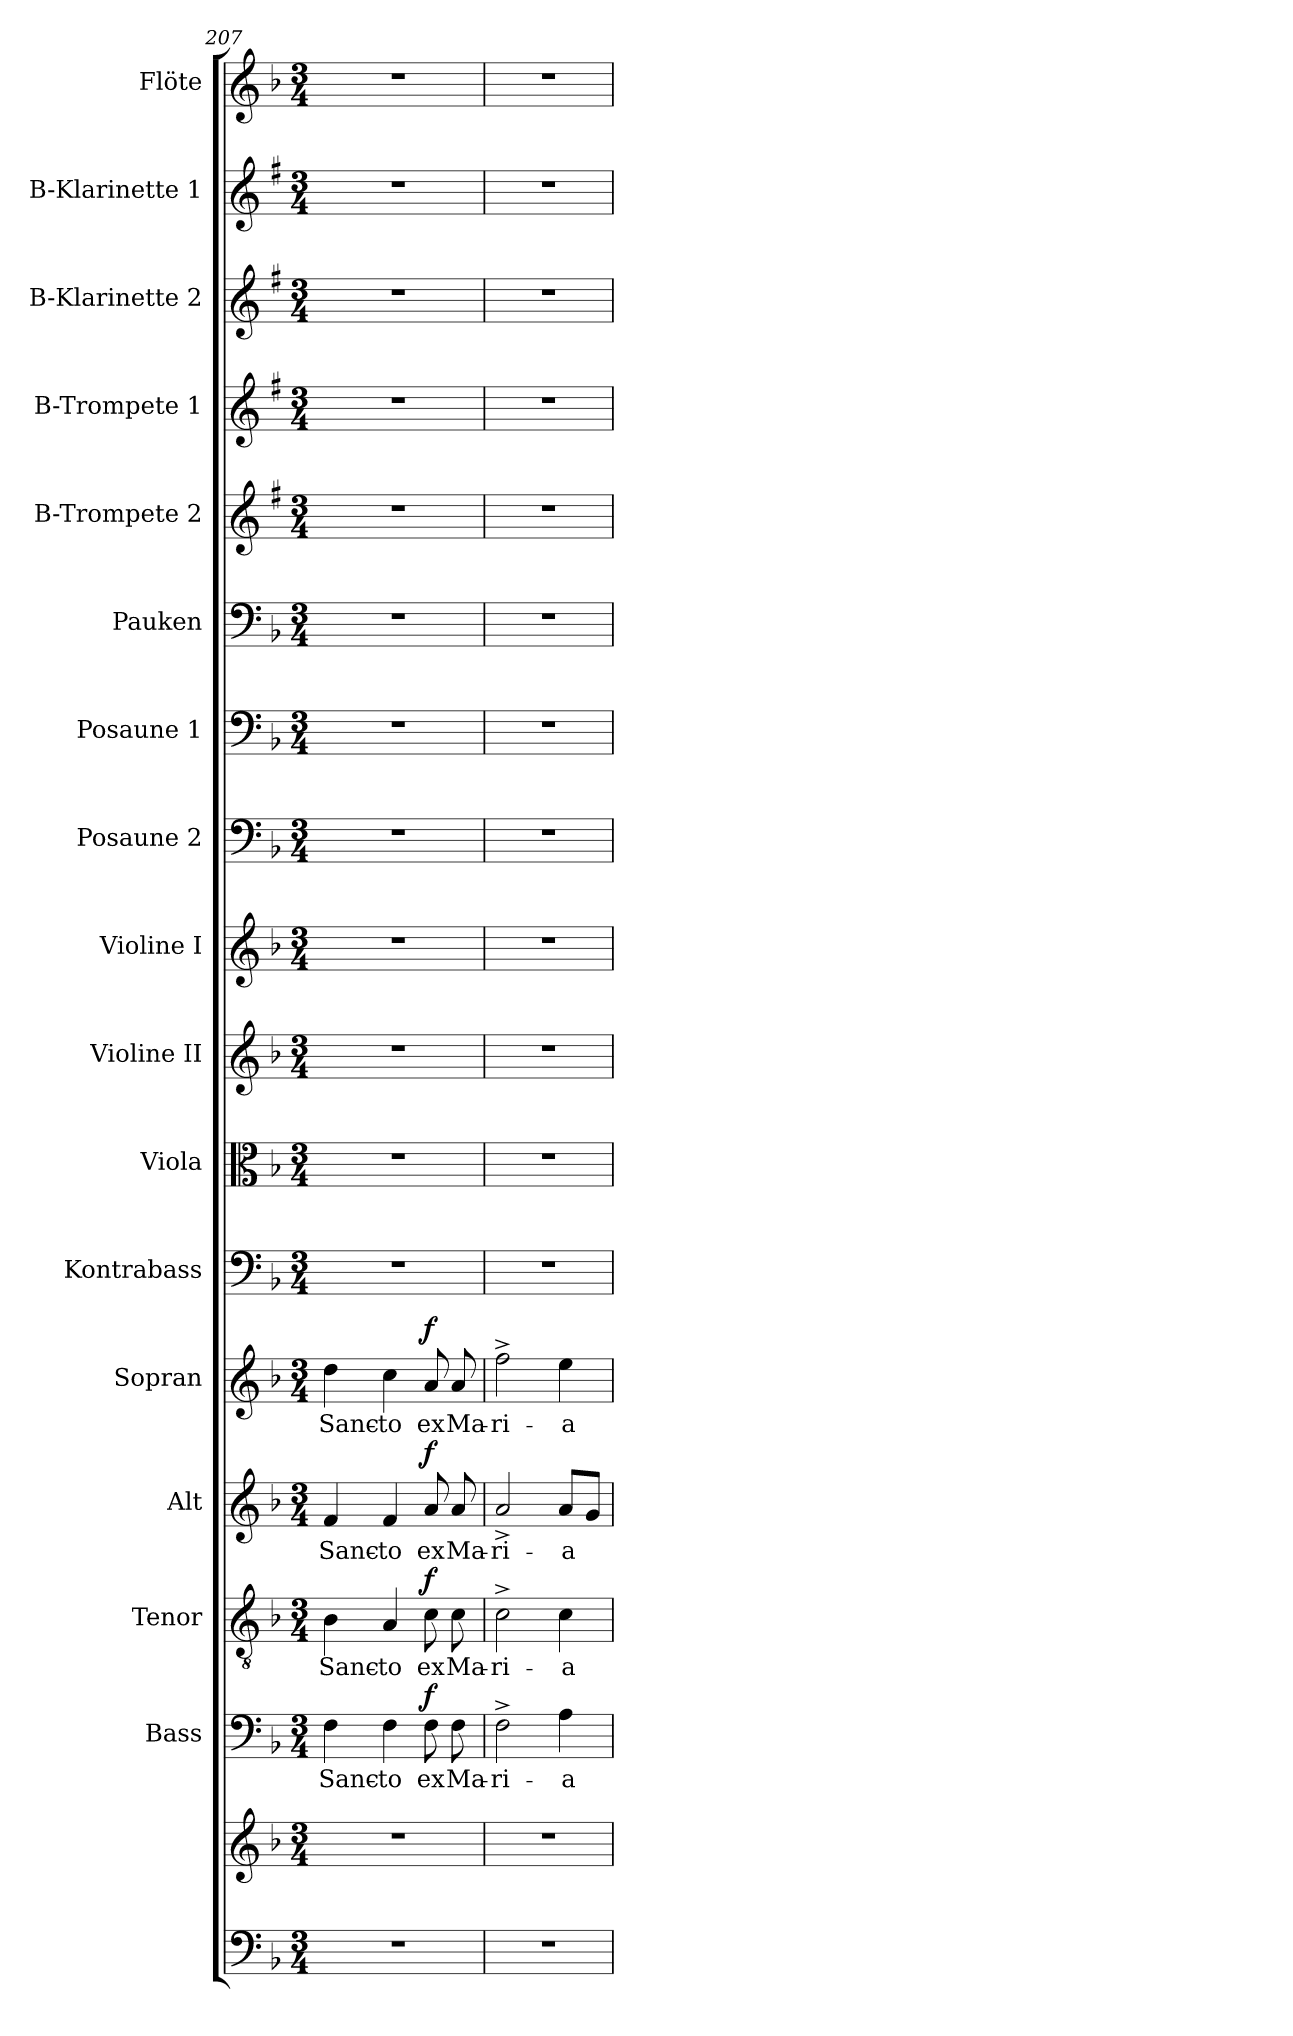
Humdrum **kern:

**kern	**kern	**kern	**text	**dynam	**kern	**text	**dynam	**kern	**text	**dynam	**kern	**text	**dynam	**kern	**kern	**kern	**kern	**kern	**kern	**kern	**kern	**kern	**kern	**kern	**kern
*part17	*part17	*part16	*part16	*part16	*part15	*part15	*part15	*part14	*part14	*part14	*part13	*part13	*part13	*part12	*part11	*part10	*part9	*part8	*part7	*part6	*part5	*part4	*part3	*part2	*part1
*staff18	*staff17	*staff16	*staff16	*staff16	*staff15	*staff15	*staff15	*staff14	*staff14	*staff14	*staff13	*staff13	*staff13	*staff12	*staff11	*staff10	*staff9	*staff8	*staff7	*staff6	*staff5	*staff4	*staff3	*staff2	*staff1
*	*	*I"Bass	*	*	*I"Tenor	*	*	*I"Alt	*	*	*I"Sopran	*	*	*I"Kontrabass	*I"Viola	*I"Violine II	*I"Violine I	*I"Posaune 2	*I"Posaune 1	*I"Pauken	*I"B-Trompete 2	*I"B-Trompete 1	*I"B-Klarinette 2	*I"B-Klarinette 1	*I"Flöte
*	*	*I'B.	*	*	*I'T.	*	*	*I'A.	*	*	*I'S.	*	*	*I'Kb.	*I'Vla.	*I'Vl. II	*I'Vl. I	*I'Pos. 2	*I'Pos. 1	*I'Pk.	*I'B Trp. 2	*I'B Trp. 1	*I'B Kl. 2	*I'B Kl. 1	*I'Fl.
*clefF4	*clefG2	*clefF4	*	*	*clefGv2	*	*	*clefG2	*	*	*clefG2	*	*	*clefF4	*clefC3	*clefG2	*clefG2	*clefF4	*clefF4	*clefF4	*clefG2	*clefG2	*clefG2	*clefG2	*clefG2
*	*	*	*	*	*	*	*	*	*	*	*	*	*	*ITrd7c12	*	*	*	*	*	*	*ITrd1c2	*ITrd1c2	*ITrd1c2	*ITrd1c2	*
*k[b-]	*k[b-]	*k[b-]	*	*	*k[b-]	*	*	*k[b-]	*	*	*k[b-]	*	*	*k[b-]	*k[b-]	*k[b-]	*k[b-]	*k[b-]	*k[b-]	*k[b-]	*k[b-]	*k[b-]	*k[b-]	*k[b-]	*k[b-]
*F:	*F:	*F:	*	*	*F:	*	*	*F:	*	*	*F:	*	*	*F:	*F:	*F:	*F:	*F:	*F:	*F:	*F:	*F:	*F:	*F:	*F:
*M3/4	*M3/4	*M3/4	*	*	*M3/4	*	*	*M3/4	*	*	*M3/4	*	*	*M3/4	*M3/4	*M3/4	*M3/4	*M3/4	*M3/4	*M3/4	*M3/4	*M3/4	*M3/4	*M3/4	*M3/4
=207	=207	=207	=207	=207	=207	=207	=207	=207	=207	=207	=207	=207	=207	=207	=207	=207	=207	=207	=207	=207	=207	=207	=207	=207	=207
!	!	!	!LO:LY:b	!	!	!LO:LY:b	!	!	!LO:LY:b	!	!	!LO:LY:b	!	!	!	!	!	!	!	!	!	!	!	!	!
2.r	2.r	4F\	Sanc-	.	4B-\	Sanc-	.	4f/	Sanc-	.	4dd\	Sanc-	.	2.r	2.r	2.r	2.r	2.r	2.r	2.r	2.r	2.r	2.r	2.r	2.r
!	!	!	!LO:LY:b	!	!	!LO:LY:b	!	!	!LO:LY:b	!	!	!LO:LY:b	!	!	!	!	!	!	!	!	!	!	!	!	!
.	.	4F\	-to	.	4A/	-to	.	4f/	-to	.	4cc\	-to	.	.	.	.	.	.	.	.	.	.	.	.	.
!	!	!	!LO:LY:b	!LO:DY:a	!	!LO:LY:b	!LO:DY:a	!	!LO:LY:b	!LO:DY:a	!	!LO:LY:b	!LO:DY:a	!	!	!	!	!	!	!	!	!	!	!	!
.	.	8F\	ex	f	8c\	ex	f	8a/	ex	f	8a/	ex	f	.	.	.	.	.	.	.	.	.	.	.	.
!	!	!	!LO:LY:b	!	!	!LO:LY:b	!	!	!LO:LY:b	!	!	!LO:LY:b	!	!	!	!	!	!	!	!	!	!	!	!	!
.	.	8F\	Ma-	.	8c\	Ma-	.	8a/	Ma-	.	8a/	Ma-	.	.	.	.	.	.	.	.	.	.	.	.	.
=208	=208	=208	=208	=208	=208	=208	=208	=208	=208	=208	=208	=208	=208	=208	=208	=208	=208	=208	=208	=208	=208	=208	=208	=208	=208
!	!	!	!LO:LY:b	!	!	!LO:LY:b	!	!	!LO:LY:b	!	!	!LO:LY:b	!	!	!	!	!	!	!	!	!	!	!	!	!
2.r	2.r	2F^>\	-ri-	.	2c^>\	-ri-	.	2a^>/	-ri-	.	2ff^>\	-ri-	.	2.r	2.r	2.r	2.r	2.r	2.r	2.r	2.r	2.r	2.r	2.r	2.r
!	!	!	!LO:LY:b	!	!	!LO:LY:b	!	!	!LO:LY:b	!	!	!LO:LY:b	!	!	!	!	!	!	!	!	!	!	!	!	!
.	.	4A\	-a	.	4c\	-a	.	8a/L	-a	.	4ee\	-a	.	.	.	.	.	.	.	.	.	.	.	.	.
.	.	.	.	.	.	.	.	8g/J	.	.	.	.	.	.	.	.	.	.	.	.	.	.	.	.	.
=	=	=	=	=	=	=	=	=	=	=	=	=	=	=	=	=	=	=	=	=	=	=	=	=	=
*-	*-	*-	*-	*-	*-	*-	*-	*-	*-	*-	*-	*-	*-	*-	*-	*-	*-	*-	*-	*-	*-	*-	*-	*-	*-
